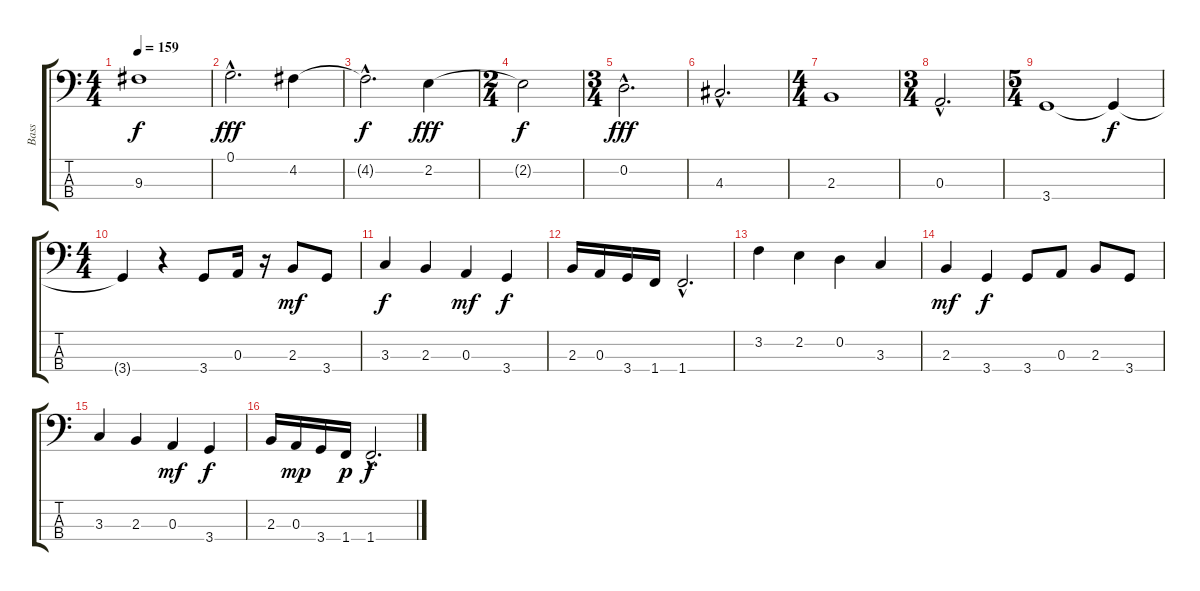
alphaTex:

\track ("Bass" "Bass") {instrument electricbassfinger}
\staff {score tabs}
\tuning (G2 D2 A1 E1) {hide}
\ts (4 4)
\tempo 159
\clef f4
\ks c
9.3{t}.1{dy f} |
0.1{hac}.2{d dy fff} 4.2.4 |
4.2{hac t}.2{d dy f} 2.2.4{dy fff} |
\ts (2 4)
2.2{t}.2{dy f} |
\ts (3 4)
0.2{hac}.2{d dy fff} |
4.3{hac}.2{d} |
\ts (4 4)
2.3.1 |
\ts (3 4)
0.3{hac}.2{d} |
\ts (5 4)
3.4.1 3.4{t}.4{dy f} |
\ts (4 4)
3.4{t}.4 r.4 3.4.8 0.3.16 r.16 2.3.8{dy mf} 3.4.8 |
3.3.4{dy f} 2.3.4 0.3.4{dy mf} 3.4.4{dy f} |
2.3.16 0.3.16 3.4.16 1.4.16 1.4{hac}.2{d} |
3.2.4 2.2.4 0.2.4 3.3.4 |
2.3.4{dy mf} 3.4.4{dy f} 3.4.8 0.3.8 2.3.8 3.4.8 |
3.3.4 2.3.4 0.3.4{dy mf} 3.4.4{dy f} |
2.3.16 0.3.16{dy mp} 3.4.16 1.4.16{dy p} 1.4{hac}.2{d dy f}
